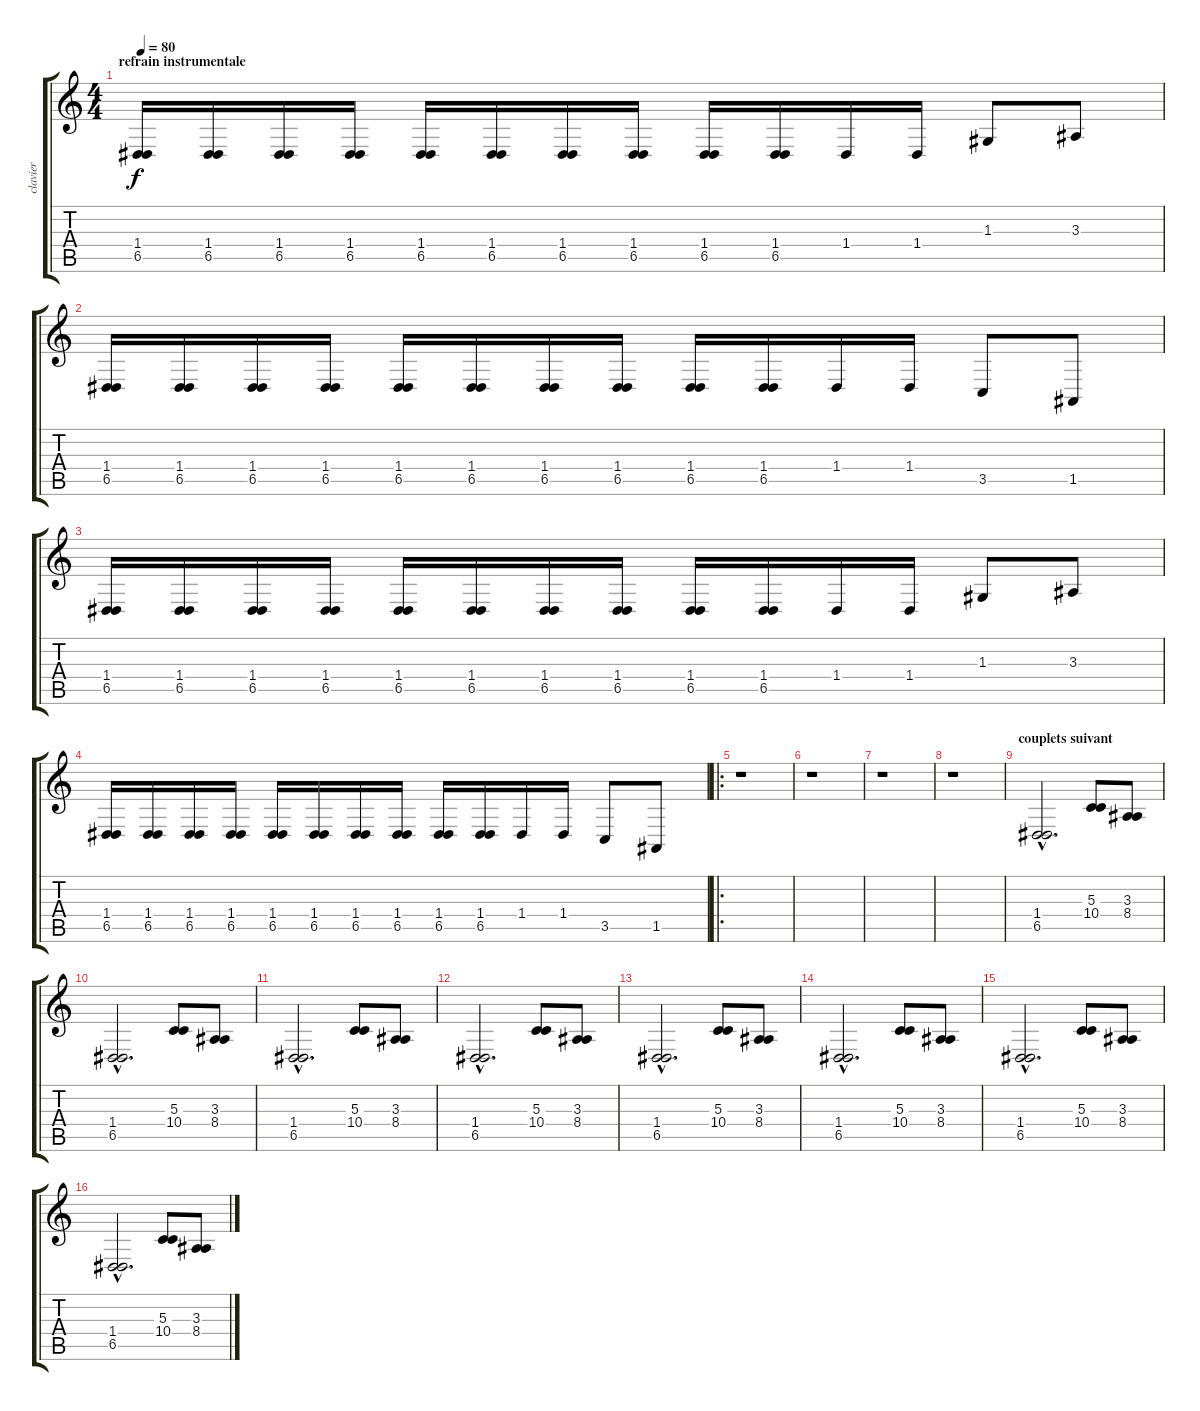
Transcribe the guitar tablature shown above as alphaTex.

\track ("clavier" "clavier") {instrument fx8scifi}
\staff {score tabs}
\tuning (E4 B3 G3 D3 A2 E2) {hide}
\ts (4 4)
\section ("" "refrain instrumentale")
\tempo 80
\clef g2
\ks c
(1.4 6.5).16{dy f} (1.4 6.5).16 (1.4 6.5).16 (1.4 6.5).16 (1.4 6.5).16 (1.4 6.5).16 (1.4 6.5).16 (1.4 6.5).16 (1.4 6.5).16 (1.4 6.5).16 1.4.16 1.4.16 1.3.8 3.3.8 |
(1.4 6.5).16 (1.4 6.5).16 (1.4 6.5).16 (1.4 6.5).16 (1.4 6.5).16 (1.4 6.5).16 (1.4 6.5).16 (1.4 6.5).16 (1.4 6.5).16 (1.4 6.5).16 1.4.16 1.4.16 3.5.8 1.5.8 |
(1.4 6.5).16 (1.4 6.5).16 (1.4 6.5).16 (1.4 6.5).16 (1.4 6.5).16 (1.4 6.5).16 (1.4 6.5).16 (1.4 6.5).16 (1.4 6.5).16 (1.4 6.5).16 1.4.16 1.4.16 1.3.8 3.3.8 |
(1.4 6.5).16 (1.4 6.5).16 (1.4 6.5).16 (1.4 6.5).16 (1.4 6.5).16 (1.4 6.5).16 (1.4 6.5).16 (1.4 6.5).16 (1.4 6.5).16 (1.4 6.5).16 1.4.16 1.4.16 3.5.8 1.5.8 |
\ro
r.1 |
r.1 |
r.1 |
r.1 |
\section ("" "couplets suivant")
(1.4{hac} 6.5{hac}).2{d} (5.3 10.4).8 (3.3 8.4).8 |
(1.4{hac} 6.5{hac}).2{d} (5.3 10.4).8 (3.3 8.4).8 |
(1.4{hac} 6.5{hac}).2{d} (5.3 10.4).8 (3.3 8.4).8 |
(1.4{hac} 6.5{hac}).2{d} (5.3 10.4).8 (3.3 8.4).8 |
(1.4{hac} 6.5{hac}).2{d} (5.3 10.4).8 (3.3 8.4).8 |
(1.4{hac} 6.5{hac}).2{d} (5.3 10.4).8 (3.3 8.4).8 |
(1.4{hac} 6.5{hac}).2{d} (5.3 10.4).8 (3.3 8.4).8 |
(1.4{hac} 6.5{hac}).2{d} (5.3 10.4).8 (3.3 8.4).8
